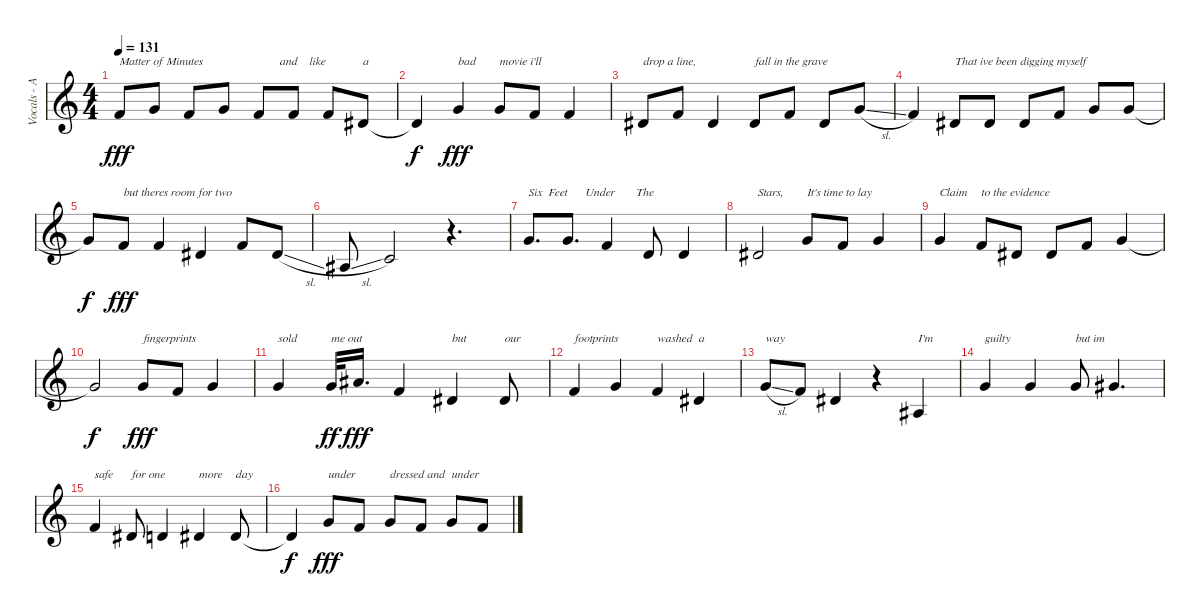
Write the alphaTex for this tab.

\track ("Vocals - Alex" "Vocals - A") {instrument oboe}
\staff {score}
\tuning (E4 B3 G3 D3 A2 E2) {hide}
\ts (4 4)
\tempo 131
\clef g2
\ks c
1.1.8{txt "Matter of Minutes" dy fff} 3.1.8 1.1.8 3.1.8 1.1.8{txt "       and    like    "} 1.1.8 1.1.8 4.2.8{txt "a"} |
4.2{t}.4{dy f} 3.1.4{txt "bad" dy fff} 3.1.8{txt "movie i'll"} 1.1.8 1.1.4 |
4.2.8{txt "drop a line,"} 1.1.8 4.2.4 4.2.8{txt "fall in the grave"} 1.1.8 4.2.8 3.1{sl}.8 |
1.1.4 4.2.8{txt "That ive been digging myself"} 4.2.8 4.2.8 1.1.8 3.1.8 3.1.8 |
3.1{t}.8{dy f} 1.1.8{txt "but theres room for two" dy fff} 1.1.4 4.2.4 1.1.8 8.3{sl}.8 |
3.3{sl}.8 5.3.2 r.4{d} |
3.1.8{d txt "Six  Feet      Under       The"} 3.1.8{d} 1.1.4 3.2.8 3.2.4 |
4.2.2{txt "Stars,"} 3.1.8{txt "It's time to lay"} 1.1.8 3.1.4 |
3.1.4{txt "Claim"} 1.1.8{txt "to the evidence"} 4.2.8 4.2.8 1.1.8 3.1.4 |
3.1{t}.2{dy f} 3.1.8{txt "fingerprints" dy fff} 1.1.8 3.1.4 |
3.1.4{txt "sold"} 3.1.32{txt "me out  " dy ff} 6.1.16{d dy fff} 6.2.4 4.2.4{txt "but"} 4.2.8{txt "our"} |
1.1.4{txt "footprints"} 3.1.4 1.1.4{txt "washed"} 4.2.4{txt "a"} |
8.2{sl}.8{txt "way"} 6.2.8 4.2.4 r.4 3.3.4{txt "I'm"} |
3.1.4{txt "guilty"} 3.1.4 3.1.8{txt "but im"} 4.1.4{d} |
1.1.4{txt "safe"} 4.2.8{txt "for one"} 3.2.4 4.2.4{txt "more "} 4.2.8{txt "day"} |
4.2{t}.4{dy f} 3.1.8{txt "under" dy fff} 1.1.8 3.1.8{txt "dressed and"} 1.1.8 3.1.8{txt "under"} 1.1.8
